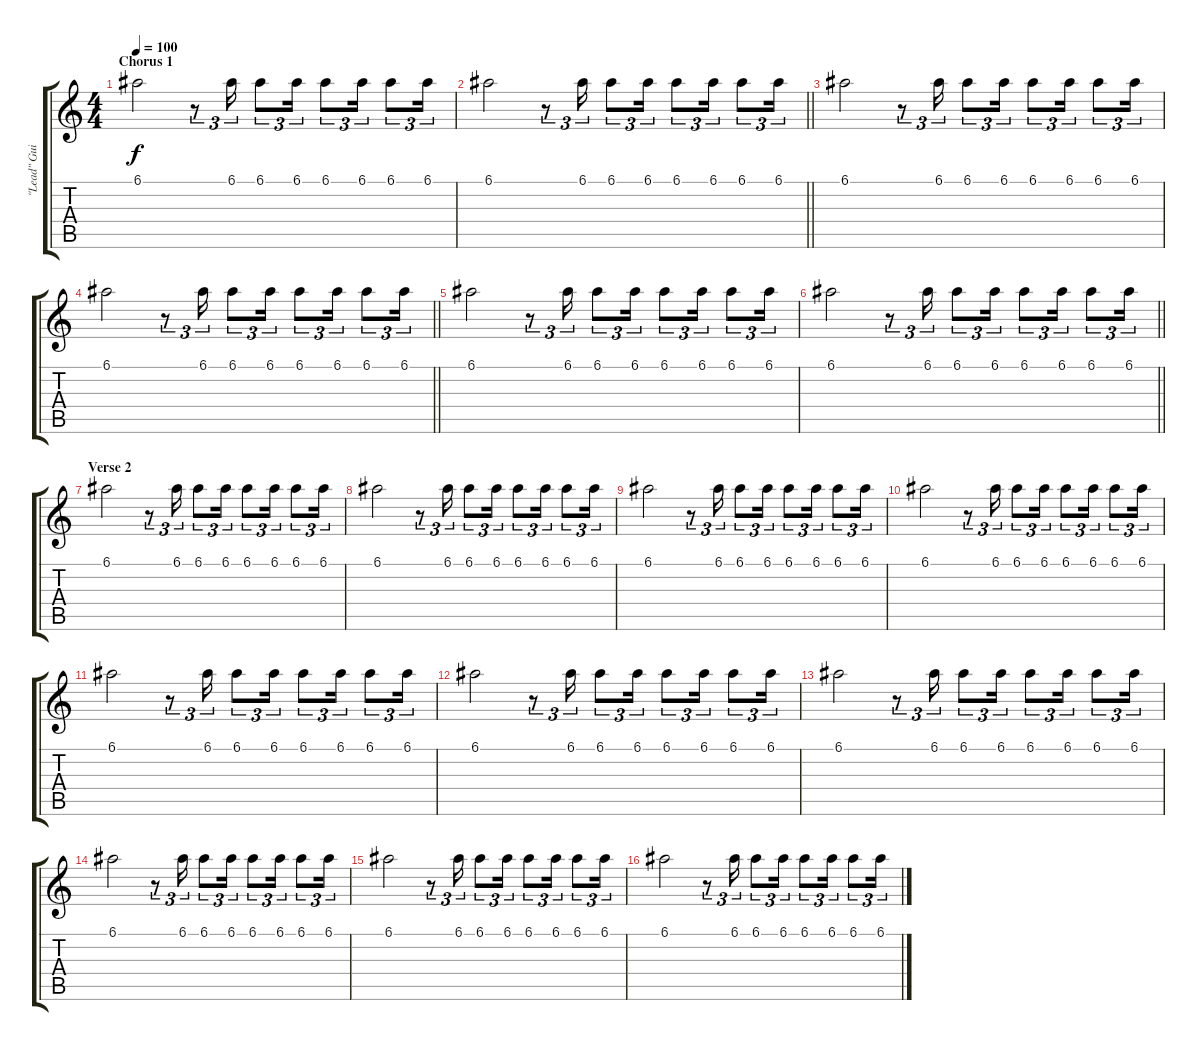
\track ("\"Lead\" Guitar" "\"Lead\" Gui") {instrument acousticguitarnylon}
\staff {score tabs}
\tuning (E4 B3 G3 D3 A2 E2) {hide}
\ts (4 4)
\section ("" "Chorus 1")
\tempo 100
\clef g2
\ks c
6.1.2{dy f} r.8{tu (3 2)} 6.1.16{tu (3 2)} 6.1.8{tu (3 2)} 6.1.16{tu (3 2)} 6.1.8{tu (3 2)} 6.1.16{tu (3 2)} 6.1.8{tu (3 2)} 6.1.16{tu (3 2)} |
\barLineRight lightlight
6.1.2 r.8{tu (3 2)} 6.1.16{tu (3 2)} 6.1.8{tu (3 2)} 6.1.16{tu (3 2)} 6.1.8{tu (3 2)} 6.1.16{tu (3 2)} 6.1.8{tu (3 2)} 6.1.16{tu (3 2)} |
6.1.2 r.8{tu (3 2)} 6.1.16{tu (3 2)} 6.1.8{tu (3 2)} 6.1.16{tu (3 2)} 6.1.8{tu (3 2)} 6.1.16{tu (3 2)} 6.1.8{tu (3 2)} 6.1.16{tu (3 2)} |
\barLineRight lightlight
6.1.2 r.8{tu (3 2)} 6.1.16{tu (3 2)} 6.1.8{tu (3 2)} 6.1.16{tu (3 2)} 6.1.8{tu (3 2)} 6.1.16{tu (3 2)} 6.1.8{tu (3 2)} 6.1.16{tu (3 2)} |
6.1.2 r.8{tu (3 2)} 6.1.16{tu (3 2)} 6.1.8{tu (3 2)} 6.1.16{tu (3 2)} 6.1.8{tu (3 2)} 6.1.16{tu (3 2)} 6.1.8{tu (3 2)} 6.1.16{tu (3 2)} |
\barLineRight lightlight
6.1.2 r.8{tu (3 2)} 6.1.16{tu (3 2)} 6.1.8{tu (3 2)} 6.1.16{tu (3 2)} 6.1.8{tu (3 2)} 6.1.16{tu (3 2)} 6.1.8{tu (3 2)} 6.1.16{tu (3 2)} |
\section ("" "Verse 2")
6.1.2 r.8{tu (3 2)} 6.1.16{tu (3 2)} 6.1.8{tu (3 2)} 6.1.16{tu (3 2)} 6.1.8{tu (3 2)} 6.1.16{tu (3 2)} 6.1.8{tu (3 2)} 6.1.16{tu (3 2)} |
6.1.2 r.8{tu (3 2)} 6.1.16{tu (3 2)} 6.1.8{tu (3 2)} 6.1.16{tu (3 2)} 6.1.8{tu (3 2)} 6.1.16{tu (3 2)} 6.1.8{tu (3 2)} 6.1.16{tu (3 2)} |
6.1.2 r.8{tu (3 2)} 6.1.16{tu (3 2)} 6.1.8{tu (3 2)} 6.1.16{tu (3 2)} 6.1.8{tu (3 2)} 6.1.16{tu (3 2)} 6.1.8{tu (3 2)} 6.1.16{tu (3 2)} |
6.1.2 r.8{tu (3 2)} 6.1.16{tu (3 2)} 6.1.8{tu (3 2)} 6.1.16{tu (3 2)} 6.1.8{tu (3 2)} 6.1.16{tu (3 2)} 6.1.8{tu (3 2)} 6.1.16{tu (3 2)} |
6.1.2 r.8{tu (3 2)} 6.1.16{tu (3 2)} 6.1.8{tu (3 2)} 6.1.16{tu (3 2)} 6.1.8{tu (3 2)} 6.1.16{tu (3 2)} 6.1.8{tu (3 2)} 6.1.16{tu (3 2)} |
6.1.2 r.8{tu (3 2)} 6.1.16{tu (3 2)} 6.1.8{tu (3 2)} 6.1.16{tu (3 2)} 6.1.8{tu (3 2)} 6.1.16{tu (3 2)} 6.1.8{tu (3 2)} 6.1.16{tu (3 2)} |
6.1.2 r.8{tu (3 2)} 6.1.16{tu (3 2)} 6.1.8{tu (3 2)} 6.1.16{tu (3 2)} 6.1.8{tu (3 2)} 6.1.16{tu (3 2)} 6.1.8{tu (3 2)} 6.1.16{tu (3 2)} |
6.1.2 r.8{tu (3 2)} 6.1.16{tu (3 2)} 6.1.8{tu (3 2)} 6.1.16{tu (3 2)} 6.1.8{tu (3 2)} 6.1.16{tu (3 2)} 6.1.8{tu (3 2)} 6.1.16{tu (3 2)} |
6.1.2 r.8{tu (3 2)} 6.1.16{tu (3 2)} 6.1.8{tu (3 2)} 6.1.16{tu (3 2)} 6.1.8{tu (3 2)} 6.1.16{tu (3 2)} 6.1.8{tu (3 2)} 6.1.16{tu (3 2)} |
6.1.2 r.8{tu (3 2)} 6.1.16{tu (3 2)} 6.1.8{tu (3 2)} 6.1.16{tu (3 2)} 6.1.8{tu (3 2)} 6.1.16{tu (3 2)} 6.1.8{tu (3 2)} 6.1.16{tu (3 2)}
